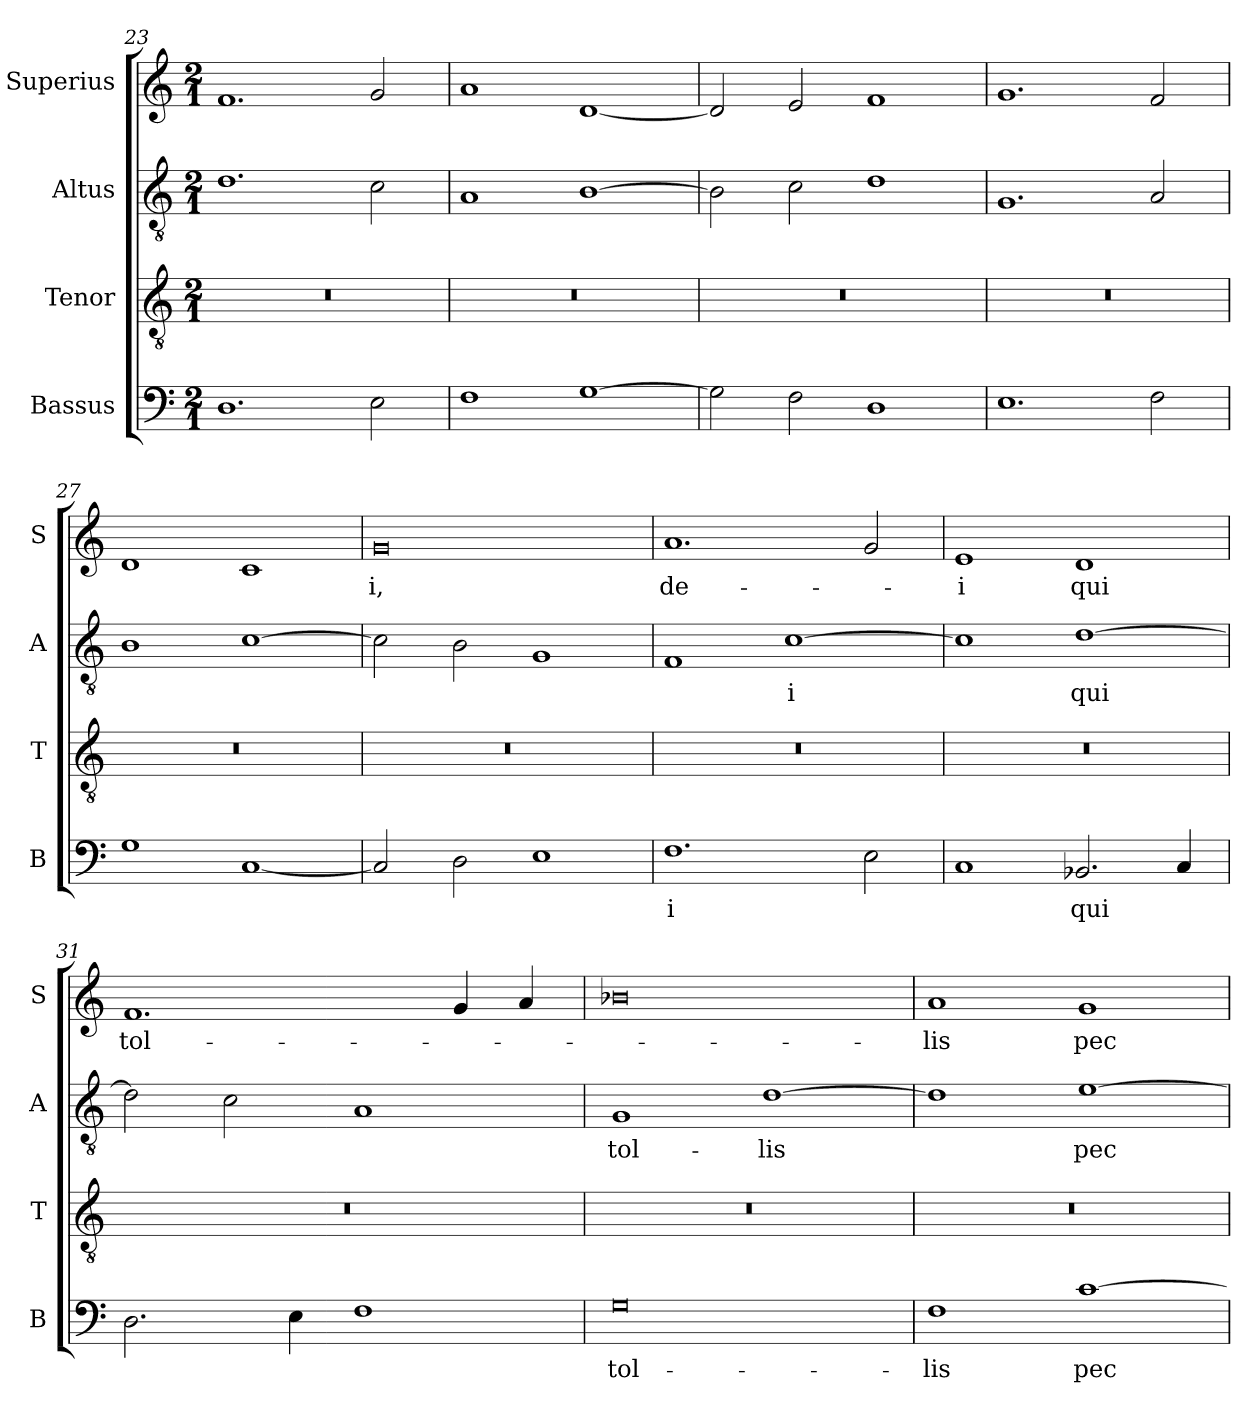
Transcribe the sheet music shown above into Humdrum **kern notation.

**kern	**text	**kern	**kern	**text	**kern	**text
*part4	*part4	*part3	*part2	*part2	*part1	*part1
*staff4	*staff4	*staff3	*staff2	*staff2	*staff1	*staff1
*I"Bassus	*	*I"Tenor	*I"Altus	*	*I"Superius	*
*I'B	*	*I'T	*I'A	*	*I'S	*
*clefF4	*	*clefGv2	*clefGv2	*	*clefG2	*
*k[]	*	*k[]	*k[]	*	*k[]	*
*M2/1	*	*M2/1	*M2/1	*	*M2/1	*
=23	=23	=23	=23	=23	=23	=23
1.D	.	0r	1.d	.	1.f	.
2E\	.	.	2c\	.	2g/	.
=24	=24	=24	=24	=24	=24	=24
1F	.	0r	1A	.	1a	.
[1G	.	.	[1B	.	[1d	.
=25	=25	=25	=25	=25	=25	=25
2G\]	.	0r	2B\]	.	2d/]	.
2F\	.	.	2c\	.	2e/	.
1D	.	.	1d	.	1f	.
=26	=26	=26	=26	=26	=26	=26
1.E	.	0r	1.G	.	1.g	.
2F\	.	.	2A/	.	2f/	.
=27	=27	=27	=27	=27	=27	=27
1G	.	0r	1B	.	1d	.
[1C	.	.	[1c	.	1c	.
=28	=28	=28	=28	=28	=28	=28
2C/]	.	0r	2c\]	.	0g	-i,
2D\	.	.	2B\	.	.	.
1E	.	.	1G	.	.	.
=29	=29	=29	=29	=29	=29	=29
1.F	-i	0r	1F	.	1.a	de-
.	.	.	[1c	-i	.	.
2E\	.	.	.	.	2g/	.
=30	=30	=30	=30	=30	=30	=30
1C	.	0r	1c]	.	1e	-i
2.BB-X/	qui	.	[1d	qui	1d	qui
4C/	.	.	.	.	.	.
=31	=31	=31	=31	=31	=31	=31
2.D\	.	0r	2d\]	.	1.f	tol-
.	.	.	2c\	.	.	.
4E\	.	.	.	.	.	.
1F	.	.	1A	.	.	.
.	.	.	.	.	4g/	.
.	.	.	.	.	4a/	.
=32	=32	=32	=32	=32	=32	=32
0G	tol-	0r	1G	tol-	0b-X	.
.	.	.	[1d	-lis	.	.
=33	=33	=33	=33	=33	=33	=33
1F	-lis	0r	1d]	.	1a	-lis
[1c	pec-	.	[1e	pec-	1g	pec-
=	=	=	=	=	=	=
*-	*-	*-	*-	*-	*-	*-
